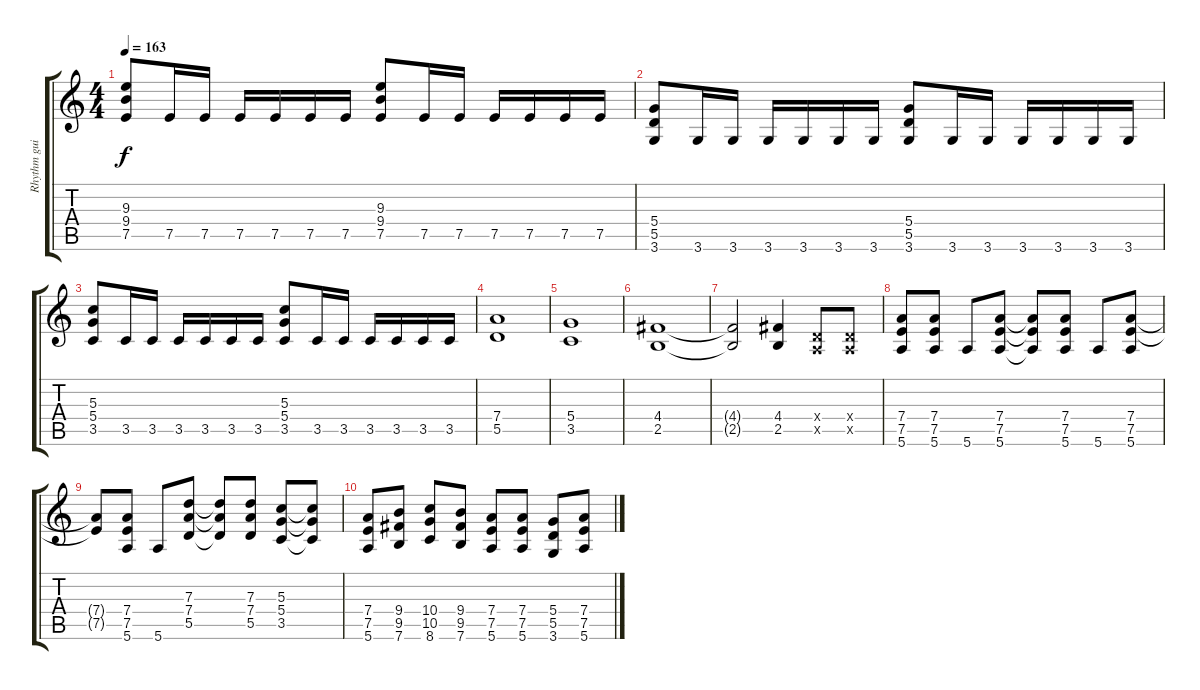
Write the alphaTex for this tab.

\track ("Rhythm guitar" "Rhythm gui") {instrument overdrivenguitar}
\staff {score tabs}
\tuning (E4 B3 G3 D3 A2 E2) {hide}
\ts (4 4)
\tempo 163
\clef g2
\ks c
(9.3 9.4 7.5).8{dy f} 7.5.16 7.5.16 7.5.16 7.5.16 7.5.16 7.5.16 (9.3 9.4 7.5).8 7.5.16 7.5.16 7.5.16 7.5.16 7.5.16 7.5.16 |
(5.4 5.5 3.6).8 3.6.16 3.6.16 3.6.16 3.6.16 3.6.16 3.6.16 (5.4 5.5 3.6).8 3.6.16 3.6.16 3.6.16 3.6.16 3.6.16 3.6.16 |
(5.3 5.4 3.5).8 3.5.16 3.5.16 3.5.16 3.5.16 3.5.16 3.5.16 (5.3 5.4 3.5).8 3.5.16 3.5.16 3.5.16 3.5.16 3.5.16 3.5.16 |
(7.4 5.5).1 |
(5.4 3.5).1 |
(4.4 2.5).1 |
(4.4{t} 2.5{t}).2 (4.4 2.5).4 (0.4{x} 0.5{x}).8 (0.4{x} 0.5{x}).8 |
(7.4 7.5 5.6).8 (7.4 7.5 5.6).8 5.6.8 (7.4 7.5 5.6).8 (7.4{t} 7.5{t} 5.6{t}).8 (7.4 7.5 5.6).8 5.6.8 (7.4 7.5 5.6).8 |
(7.4{t} 7.5{t}).8 (7.4 7.5 5.6).8 5.6.8 (7.3 7.4 5.5).8 (7.3{t} 7.4{t} 5.5{t}).8 (7.3 7.4 5.5).8 (5.3 5.4 3.5).8 (5.3{t} 5.4{t} 3.5{t}).8 |
(7.4 7.5 5.6).8 (9.4 9.5 7.6).8 (10.4 10.5 8.6).8 (9.4 9.5 7.6).8 (7.4 7.5 5.6).8 (7.4 7.5 5.6).8 (5.4 5.5 3.6).8 (7.4 7.5 5.6).8
